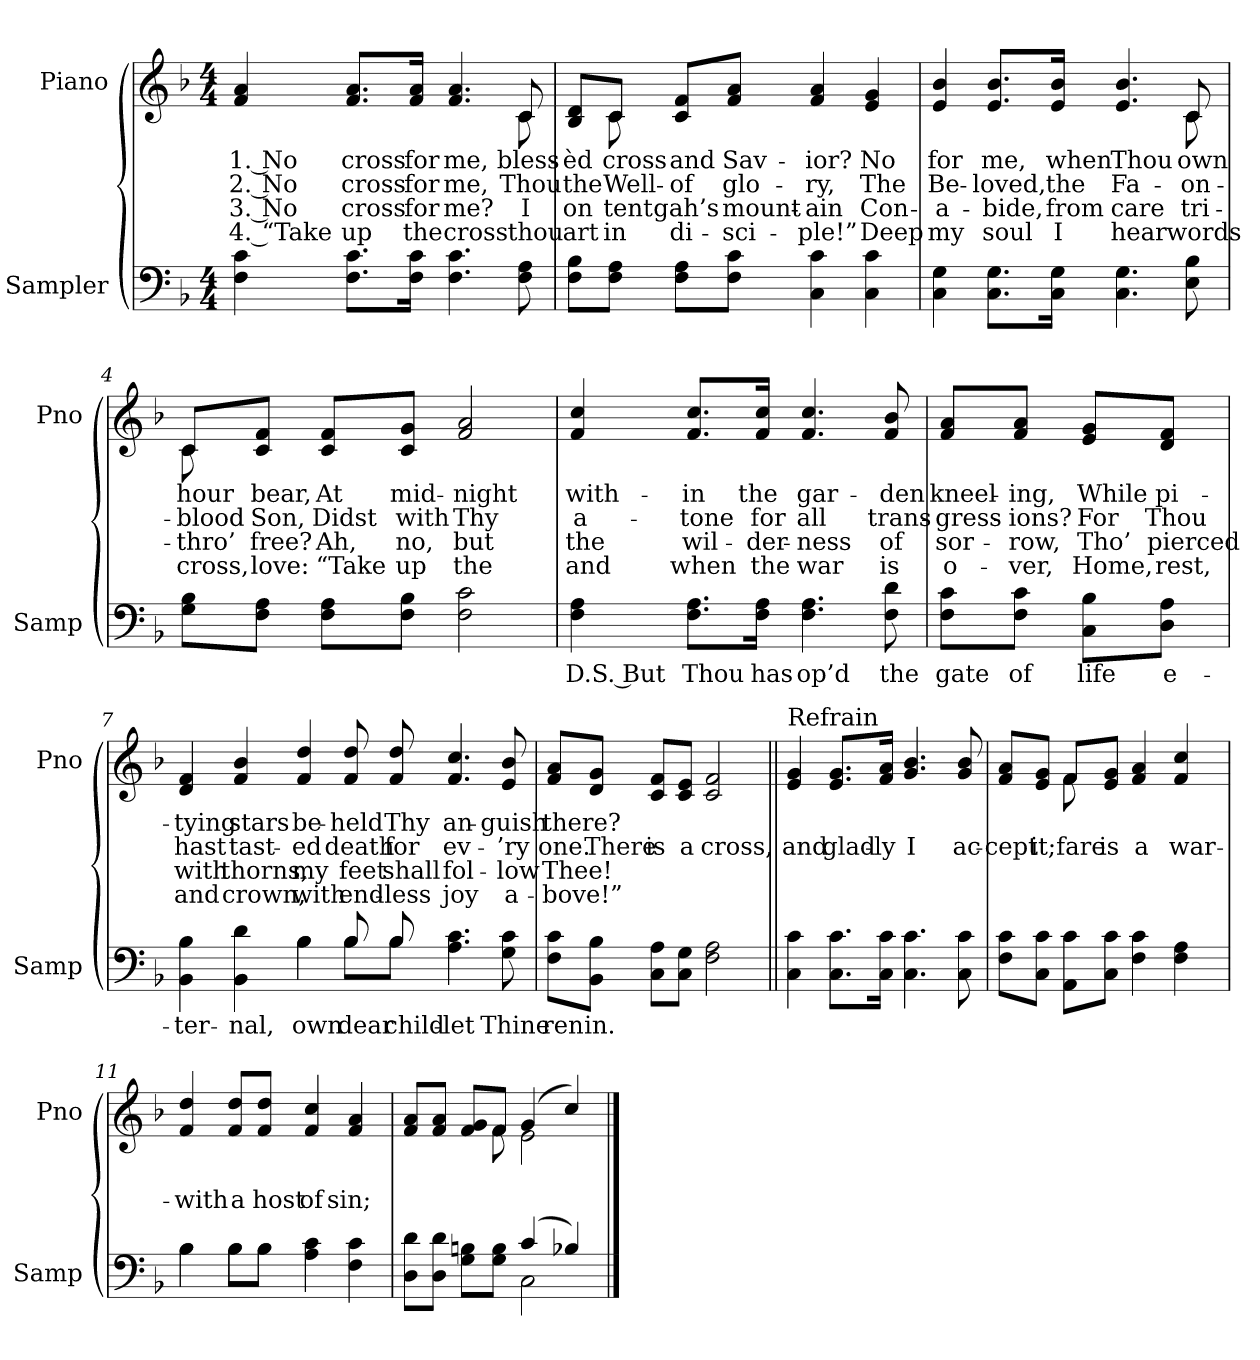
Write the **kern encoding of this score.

**kern	**text	**kern	**text	**text	**text	**text
*part2	*part2	*part1	*part1	*part1	*part1	*part1
*staff2	*staff2	*staff1	*staff1	*staff1	*staff1	*staff1
*I"Sampler	*	*I"Piano	*	*	*	*
*I'Samp	*	*I'Pno	*	*	*	*
*clefF4	*	*clefG2	*	*	*	*
*k[b-]	*	*k[b-]	*	*	*	*
*F:	*	*F:	*	*	*	*
*M4/4	*	*M4/4	*	*	*	*
=1	=1	=1	=1	=1	=1	=1
*	*	*^	*	*	*	*
4F 4c	.	4f 4a	2..ryy	1. No	2. No	3. No	4. “Take
8.F\ 8.c\L	.	8.f/ 8.a/L	.	cross	cross	cross	up
16F\ 16c\Jk	.	16f/ 16a/Jk	.	for	for	for	the
4.F 4.c	.	4.f 4.a	.	me,	me,	me?	cross
8F 8A	.	8c/	8c	bless-	Thou	I	thou
=2	=2	=2	=2	=2	=2	=2	=2
8F\ 8B-\L	.	8B-/ 8d/L	8ryy	-èd	the	on	art
8F\ 8A\J	.	8c/J	8c	cross	Well-	-tent	in
8F\ 8A\L	.	8c/ 8f/L	2.ryy	and	of	-gah’s	di-
8F\ 8c\J	.	8f/ 8a/J	.	Sav-	glo-	mount-	-sci-
4C 4c	.	4f 4a	.	-ior?	-ry,	-ain	-ple!”
4C 4c	.	4e 4g	.	No	The	Con-	Deep
=3	=3	=3	=3	=3	=3	=3	=3
4C 4G	.	4e 4b-	2..ryy	for	-Be-	a-	my
8.C\ 8.G\L	.	8.e/ 8.b-/L	.	me,	-loved,	-bide,	soul
16C\ 16G\Jk	.	16e/ 16b-/Jk	.	when	the	from	I
4.C 4.G	.	4.e 4.b-	.	Thou	Fa-	care	hear
8E 8B-	.	8c/	8c	own	on-	tri-	words
=4	=4	=4	=4	=4	=4	=4	=4
8G\ 8B-\L	.	8c/L	8c	hour	blood	thro’	cross,
8F\ 8A\J	.	8c/ 8f/J	2..ryy	bear,	Son,	free?	love:
8F\ 8A\L	.	8c/ 8f/L	.	At	Didst	Ah,	“Take
8F\ 8B-\J	.	8c/ 8g/J	.	mid-	with	no,	up
2F 2c	.	2f 2a	.	-night	Thy	but	the
*	*	*v	*v	*	*	*	*
=5	=5	=5	=5	=5	=5	=5
4F 4A	D.S. But	4f 4cc	with-	a-	the	and
8.F\ 8.A\L	Thou	8.f/ 8.cc/L	-in	-tone	wil-	when
16F\ 16A\Jk	has	16f/ 16cc/Jk	the	for	-der-	the
4.F 4.A	op’d	4.f 4.cc	gar-	all	-ness	war
8F 8d	the	8f 8b-	-den	trans-	of	is
=6	=6	=6	=6	=6	=6	=6
8F\ 8c\L	gate	8f/ 8a/L	kneel-	-gress-	sor-	o-
8F\ 8c\J	of	8f/ 8a/J	-ing,	-ions?	-row,	-ver,
8C\ 8B-\L	life	8e/ 8g/L	While	For	Tho’	Home,
8D\ 8A\J	e-	8d/ 8f/J	pi-	Thou	pierced	rest,
=7	=7	=7	=7	=7	=7	=7
*^	*	*	*	*	*	*
4BB- 4B-	2ryy	-ter-	4d 4f	-tying	hast	with	and
4BB- 4d	.	-nal,	4f 4b-	stars	tast-	thorns,	crown,
4B-\	4B-	own	4f 4dd	be-	-ed	my	with
8B-/	8B-\L	dear	8f 8dd	-held	death	feet	end-
8B-/	8B-\J	child-	8f 8dd	Thy	for	shall	-less
4.A 4.c	2ryy	let	4.f 4.cc	an-	ev-	fol-	joy
8G 8c	.	Thine	8e 8b-	-guish	-’ry	-low	a-
*v	*v	*	*	*	*	*	*
=8	=8	=8	=8	=8	=8	=8
8F\ 8c\L	-ren	8f/ 8a/L	there?	one.	Thee!	-bove!”
8BB-\ 8B-\J	in.	8d/ 8g/J	.	There	.	.
8C\ 8A\L	.	8c/ 8f/L	.	is	.	.
8C\ 8G\J	.	8c/ 8e/J	.	a	.	.
2F 2A	.	2c 2f	.	cross,	.	.
=9||	=9||	=9||	=9||	=9||	=9||	=9||
!	!	!LO:TX:t=Refrain	!	!	!	!
4C 4c	.	4e 4g	.	and	.	.
8.C\ 8.c\L	.	8.e/ 8.g/L	.	glad-	.	.
16C\ 16c\Jk	.	16f/ 16a/Jk	.	-ly	.	.
4.C 4.c	.	4.g 4.b-	.	I	.	.
8C 8c	.	8g 8b-	.	ac-	.	.
=10	=10	=10	=10	=10	=10	=10
*	*	*^	*	*	*	*
8F\ 8c\L	.	8f/ 8a/L	4ryy	.	-cept	.	.
8C\ 8c\J	.	8e/ 8g/J	.	.	it;	.	.
8AA\ 8c\L	.	8f/L	8f	.	-fare	.	.
8C\ 8c\J	.	8e/ 8g/J	2ryy	.	is	.	.
4F 4c	.	4f 4a	.	.	a	.	.
4F 4A	.	4f 4cc	.	.	war-	.	.
.	.	.	8ryy	.	.	.	.
*	*	*v	*v	*	*	*	*
=11	=11	=11	=11	=11	=11	=11
*^	*	*	*	*	*	*
4B-\	4B-	.	4f 4dd	.	with	.	.
8B-\L	8B-\L	.	8f/ 8dd/L	.	a	.	.
8B-\J	8B-\J	.	8f/ 8dd/J	.	host	.	.
4A 4c	2ryy	.	4f 4cc	.	of	.	.
4F 4c	.	.	4f 4a	.	sin;	.	.
=12	=12	=12	=12	=12	=12	=12	=12
*	*	*	*^	*	*	*	*
8D\ 8d\L	2ryy	.	8f/ 8a/L	4.ryy	.	.	.	.
8D\ 8d\J	.	.	8f/ 8a/J	.	.	.	.	.
8G\ 8Bn\L	.	.	8f/ 8g/L	.	.	.	.	.
8G\ 8B\J	.	.	8f/J	8f	.	.	.	.
(4c/	2C	.	(4g/	2e	.	.	.	.
4B-X/)	.	.	4cc/)	.	.	.	.	.
*v	*v	*	*	*	*	*	*	*
*	*	*v	*v	*	*	*	*
==	==	==	==	==	==	==
*-	*-	*-	*-	*-	*-	*-
